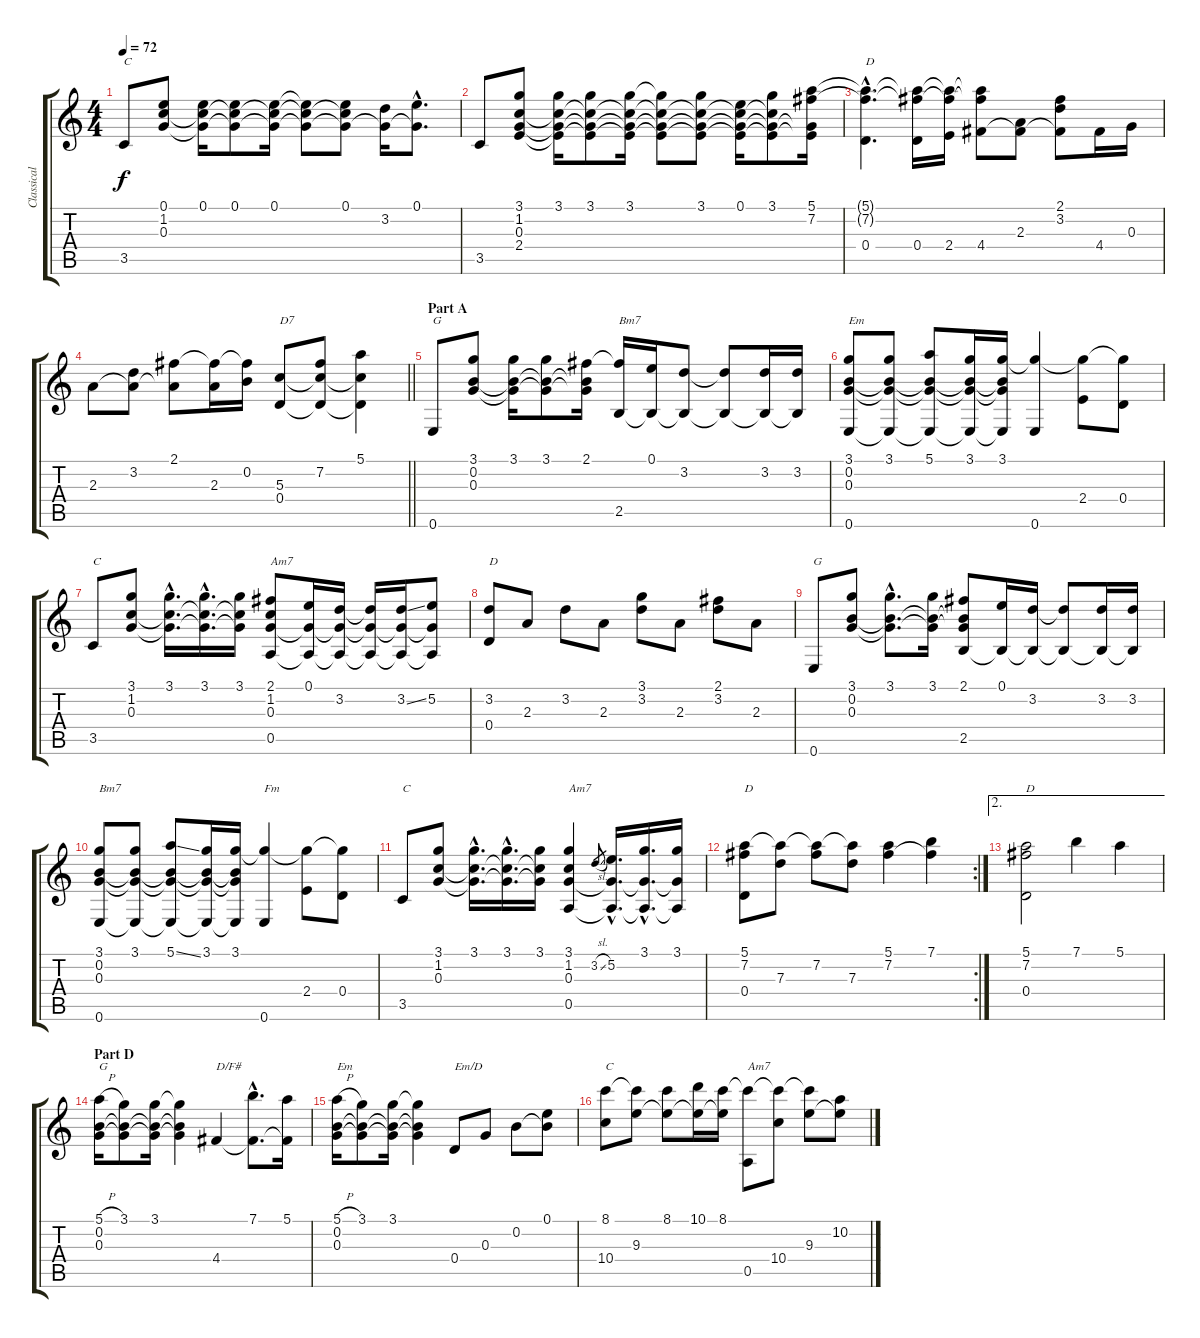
\track ("Classical Guitar" "Classical ") {instrument acousticguitarnylon}
\staff {score tabs}
\tuning (E4 B3 G3 D3 A2 E2) {hide}
\ts (4 4)
\tempo 72
\clef g2
\ks c
3.5.8{txt "C" dy f} (0.1 1.2 0.3).8 (0.1 1.2{t} 0.3{t}).16 (0.1 1.2{t} 0.3{t}).8 (0.1 1.2{t} 0.3{t}).16 (0.1{t} 1.2{t} 0.3{t}).8 (0.1 1.2{t} 0.3{t}).8 (3.2 0.3{t}).16 (0.1{hac} 0.3{hac t}).8{d} |
3.5.8 (3.1 1.2 0.3 2.4).8 (3.1 1.2{t} 0.3{t} 2.4{t}).16 (3.1 1.2{t} 0.3{t} 2.4{t}).8 (3.1 1.2{t} 0.3{t} 2.4{t}).16 (3.1{t} 1.2{t} 0.3{t} 2.4{t}).8 (3.1 1.2{t} 0.3{t} 2.4{t}).8 (0.1 1.2{t} 0.3{t} 2.4{t}).16 (3.1 1.2{t} 0.3{t} 2.4{t}).8 (5.1 7.2 0.3{t} 2.4{t}).16 |
(5.1{hac t} 7.2{hac t} 0.4{hac}).4{d txt "D"} (5.1{t} 7.2{t} 0.4).16 (5.1{t} 7.2{t} 2.4).16 (5.1{t} 7.2{t} 4.4).8 (2.3 4.4{t}).8 (2.1 3.2 4.4{t}).8 4.4.16 0.3.16 |
\barLineRight lightlight
2.3.8 (3.2 2.3{t}).8 (2.1 2.3{t}).8 (2.1{t} 2.3).16 (2.1{t} 0.2).16 (5.3 0.4).8{txt "D7"} (7.2 5.3{t} 0.4{t}).8 (5.1 5.3{t} 0.4{t}).4 |
\section ("" "Part A")
0.6.8{txt "G"} (3.1 0.2 0.3).8 (3.1 0.2{t} 0.3{t}).16 (3.1 0.2{t} 0.3{t}).8 (2.1 0.2{t} 0.3{t}).16 (2.1{t} 2.5).16{txt "Bm7"} (0.1 2.5{t}).16 (3.2 2.5{t}).8 (3.2{t} 2.5{t}).8 (3.2 2.5{t}).16 (3.2 2.5{t}).16 |
(3.1 0.2 0.3 0.6).8{txt "Em"} (3.1 0.2{t} 0.3{t} 0.6{t}).8 (5.1 0.2{t} 0.3{t} 0.6{t}).8 (3.1 0.2{t} 0.3{t} 0.6{t}).16 (3.1 0.2{t} 0.3{t} 0.6{t}).16 (3.1{t} 0.6).4 (3.1{t} 2.4).8 (3.1{t} 0.4).8 |
3.5.8{txt "C"} (3.1 1.2 0.3).8 (3.1{hac} 1.2{hac t} 0.3{hac t}).16{d} (3.1{hac} 1.2{hac t} 0.3{hac t}).16{d} (3.1 1.2{t} 0.3{t}).16 (2.1 1.2 0.3 0.5).8{txt "Am7"} (0.1 0.3{t} 0.5{t}).16 (3.2 0.3{t} 0.5{t}).16 (3.2{t} 0.3{t} 0.5{t}).16 (3.2{ss} 0.3{t} 0.5{t}).16 (5.2 0.3{t} 0.5{t}).8 |
(3.2 0.4).8{txt "D"} 2.3.8 3.2.8 2.3.8 (3.1 3.2).8 2.3.8 (2.1 3.2).8 2.3.8 |
0.6.8{txt "G"} (3.1 0.2 0.3).8 (3.1{hac} 0.2{hac t} 0.3{hac t}).8{d} (3.1 0.2{t} 0.3{t}).16 (2.1 0.2{t} 0.3{t} 2.5).8 (0.1 2.5{t}).16 (3.2 2.5{t}).16 (3.2{t} 2.5{t}).8 (3.2 2.5{t}).16 (3.2 2.5{t}).16 |
(3.1 0.2 0.3 0.6).8{txt "Bm7"} (3.1 0.2{t} 0.3{t} 0.6{t}).8 (5.1{ss} 0.2{t} 0.3{t} 0.6{t}).8 (3.1 0.2{t} 0.3{t} 0.6{t}).16 (3.1 0.2{t} 0.3{t} 0.6{t}).16 (3.1{t} 0.6).4{txt "Fm"} (3.1{t} 2.4).8 (3.1{t} 0.4).8 |
3.5.8{txt "C"} (3.1 1.2 0.3).8 (3.1{hac} 1.2{hac t} 0.3{hac t}).16{d} (3.1{hac} 1.2{hac t} 0.3{hac t}).16{d} (3.1 1.2{t} 0.3{t}).16 (3.1 1.2 0.3 0.5).4{txt "Am7"} 3.2{sl}.8{gr} (5.2{hac} 0.3{hac t} 0.5{hac t}).16{d} (3.1{hac} 0.3{hac t} 0.5{hac t}).16{d} (3.1 0.3{t} 0.5{t}).16 |
\rc 2
(5.1 7.2 0.4).8{txt "D"} (5.1{t} 7.3).8 (5.1{t} 7.2).8 (5.1{t} 7.3).8 (5.1 7.2).4 (7.1 7.2{t}).4 |
\ae 2
(5.1 7.2 0.4).2{txt "D"} 7.1.4 5.1.4 |
\section ("" "Part D")
(5.1{h} 0.2 0.3).16{txt "G"} (3.1 0.2{t} 0.3{t}).8 (3.1 0.2{t} 0.3{t}).16 (3.1{t} 0.2{t} 0.3{t}).4 4.4.4{txt "D/F#"} (7.1{hac} 4.4{hac t}).8{d} (5.1 4.4{t}).16 |
(5.1{h} 0.2 0.3).16{txt "Em"} (3.1 0.2{t} 0.3{t}).8 (3.1 0.2{t} 0.3{t}).16 (3.1{t} 0.2{t} 0.3{t}).4 0.4.8{txt "Em/D"} 0.3.8 0.2.8 (0.1 0.2{t}).8 |
(8.1 10.4).8{txt "C"} (8.1{t} 9.3).8 (8.1 9.3{t}).8 (10.1 9.3{t}).16 (8.1 9.3{t}).16 (8.1{t} 0.5).8{txt "Am7"} (8.1{t} 10.4).8 (8.1{t} 9.3).8 (10.2 9.3{t}).8
